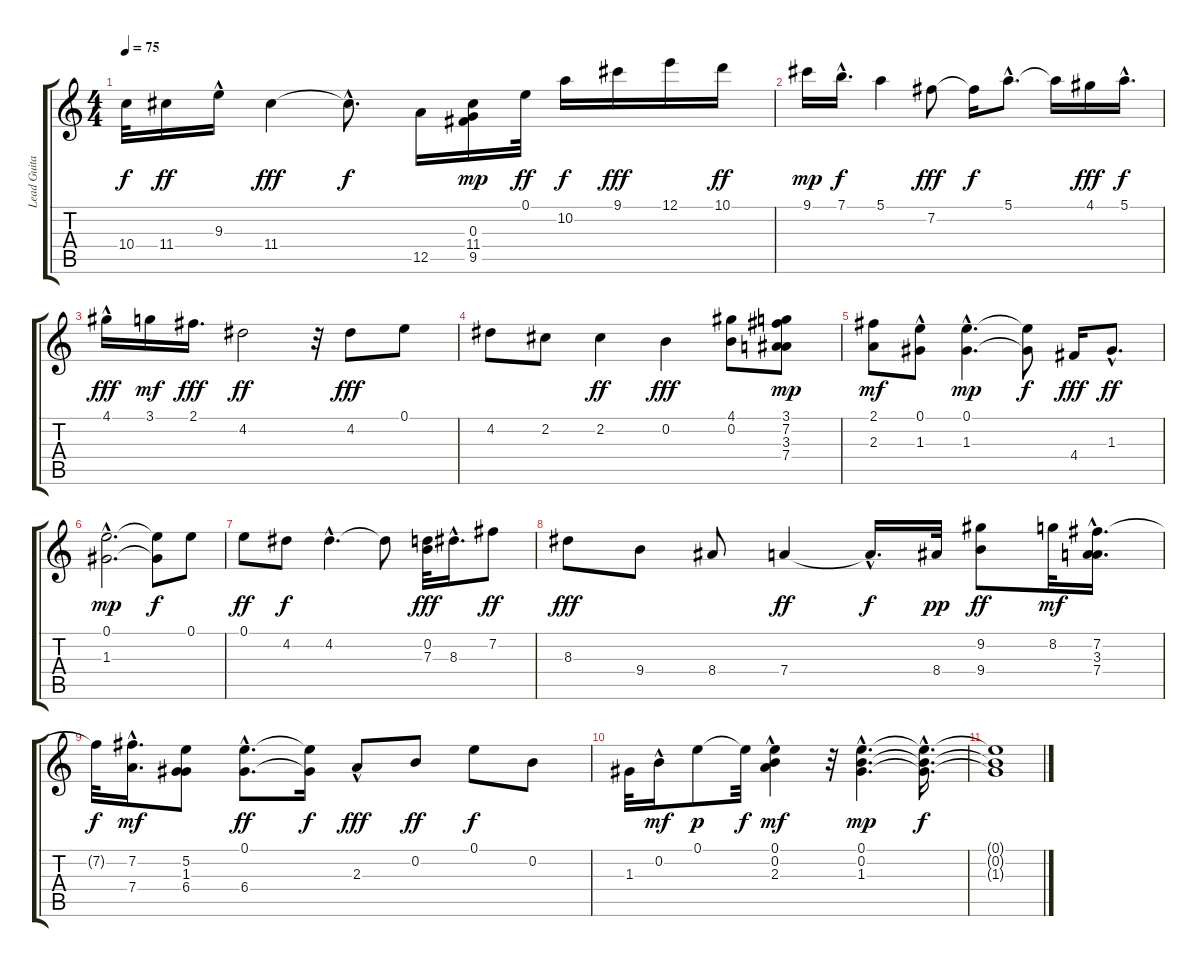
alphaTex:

\track ("Lead Guitar" "Lead Guita") {instrument acousticguitarsteel}
\staff {score tabs}
\tuning (E4 B3 G3 D3 A2 E2) {hide}
\ts (4 4)
\tempo 75
\clef g2
\ks c
10.4{t}.32{dy f} 11.4.16{dy ff} 9.3{hac}.16 11.4.4{dy fff} 11.4{hac t}.8{d dy f} 12.5.16 (0.3 11.4 9.5).16{dy mp} 0.1.32{dy ff} 10.2.16{dy f} 9.1.16{dy fff} 12.1.16 10.1.16{dy ff} |
9.1.16{dy mp} 7.1{hac}.16{d dy f} 5.1.4 7.2.8{dy fff} 7.2{t}.16{dy f} 5.1{hac}.8{d} 5.1{t}.16 4.1.16{dy fff} 5.1{hac}.16{d dy f} |
4.1{hac}.16{dy fff} 3.1.16{dy mf} 2.1.16{d dy fff} 4.2.2{dy ff} r.32 4.2.8{dy fff} 0.1.8 |
4.2.8 2.2.8 2.2.4{dy ff} 0.2.4{dy fff} (4.1 0.2).8 (3.1 7.2 3.3 7.4).8{dy mp} |
(2.1 2.3).8{dy mf} (0.1{hac} 1.3).8 (0.1{hac} 1.3{hac}).4{d dy mp} (0.1{t} 1.3{t}).8{dy f} 4.4.16{dy fff} 1.3{hac}.8{d dy ff} |
(0.1{hac} 1.3).2{d dy mp} (0.1{t} 1.3{t}).8{dy f} 0.1.8 |
0.1.8{dy ff} 4.2.8{dy f} 4.2{hac}.4{d} 4.2{t}.8 (0.2 7.3).32{dy fff} 8.3{hac}.16{d} 7.2.8{dy ff} |
8.3.8{dy fff} 9.4.8 8.4.8 7.4.4{dy ff} 7.4{hac t}.16{d dy f} 8.4.32{dy pp} (9.2 9.4).8{dy ff} 8.2.32{dy mf} (7.2{hac} 3.3 7.4{hac}).16{d} |
7.2{t}.32{dy f} (7.2{hac} 7.4).16{d dy mf} (5.2 1.3 6.4).8 (0.1{hac} 6.4{hac}).8{d dy ff} (0.1{t} 6.4{t}).16{dy f} 2.3{hac}.8{dy fff} 0.2.8{dy ff} 0.1.8{dy f} 0.2.8 |
1.3.32 0.2{hac}.16{dy mf} 0.1.8{dy p} 0.1{t}.32{dy f} (0.1 0.2{hac} 2.3).4{dy mf} r.32 (0.1{hac} 0.2{hac} 1.3{hac}).4{d dy mp} (0.1{hac t} 0.2{hac t} 1.3{hac t}).16{d dy f} |
(0.1{t} 0.2{t} 1.3{t}).1
